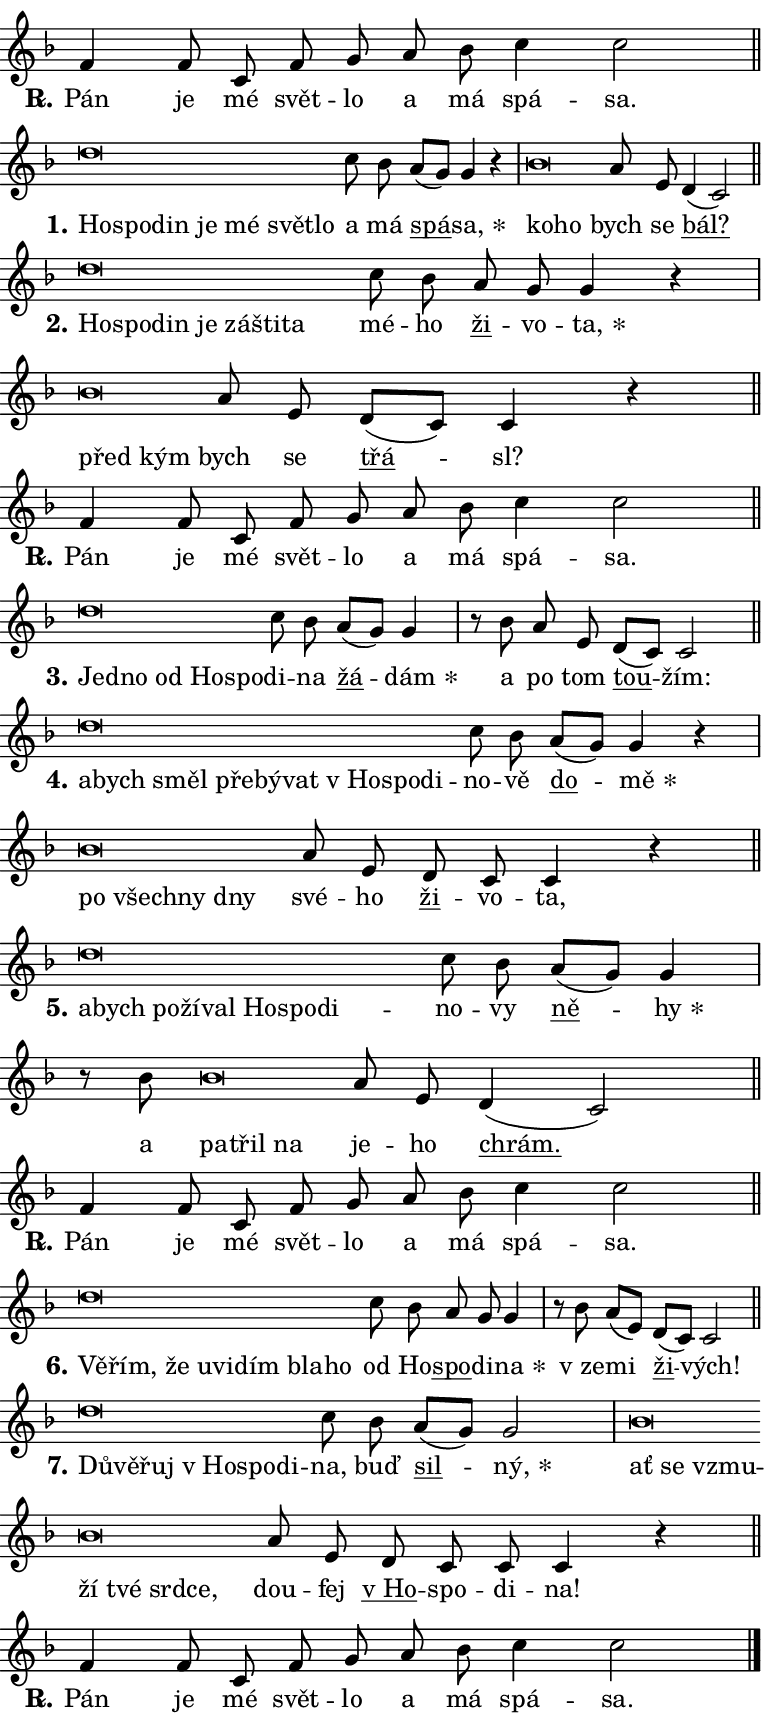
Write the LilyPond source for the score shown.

\version "2.24.0"
\header { tagline = "" }
\paper {
  indent = 0\cm
  top-margin = 0\cm
  right-margin = 0.13\cm % to fit lyric hyphens
  bottom-margin = 0\cm
  left-margin = 0\cm
  paper-width = 13\cm
  page-breaking = #ly:one-page-breaking
  system-system-spacing.basic-distance = #11
  score-system-spacing.basic-distance = #11
  ragged-last = ##f
}


%% Author: Thomas Morley
%% https://lists.gnu.org/archive/html/lilypond-user/2020-05/msg00002.html
#(define (line-position grob)
"Returns position of @var[grob} in current system:
   @code{'start}, if at first time-step
   @code{'end}, if at last time-step
   @code{'middle} otherwise
"
  (let* ((col (ly:item-get-column grob))
         (ln (ly:grob-object col 'left-neighbor))
         (rn (ly:grob-object col 'right-neighbor))
         (col-to-check-left (if (ly:grob? ln) ln col))
         (col-to-check-right (if (ly:grob? rn) rn col))
         (break-dir-left
           (and
             (ly:grob-property col-to-check-left 'non-musical #f)
             (ly:item-break-dir col-to-check-left)))
         (break-dir-right
           (and
             (ly:grob-property col-to-check-right 'non-musical #f)
             (ly:item-break-dir col-to-check-right))))
        (cond ((eqv? 1 break-dir-left) 'start)
              ((eqv? -1 break-dir-right) 'end)
              (else 'middle))))

#(define (tranparent-at-line-position vctor)
  (lambda (grob)
  "Relying on @code{line-position} select the relevant enry from @var{vctor}.
Used to determine transparency,"
    (case (line-position grob)
      ((end) (not (vector-ref vctor 0)))
      ((middle) (not (vector-ref vctor 1)))
      ((start) (not (vector-ref vctor 2))))))

noteHeadBreakVisibility =
#(define-music-function (break-visibility)(vector?)
"Makes @code{NoteHead}s transparent relying on @var{break-visibility}"
#{
  \override NoteHead.transparent =
    #(tranparent-at-line-position break-visibility)
#})

#(define delete-ledgers-for-transparent-note-heads
  (lambda (grob)
    "Reads whether a @code{NoteHead} is transparent.
If so this @code{NoteHead} is removed from @code{'note-heads} from
@var{grob}, which is supposed to be @code{LedgerLineSpanner}.
As a result ledgers are not printed for this @code{NoteHead}"
    (let* ((nhds-array (ly:grob-object grob 'note-heads))
           (nhds-list
             (if (ly:grob-array? nhds-array)
                 (ly:grob-array->list nhds-array)
                 '()))
           ;; Relies on the transparent-property being done before
           ;; Staff.LedgerLineSpanner.after-line-breaking is executed.
           ;; This is fragile ...
           (to-keep
             (remove
               (lambda (nhd)
                 (ly:grob-property nhd 'transparent #f))
               nhds-list)))
      ;; TODO find a better method to iterate over grob-arrays, similiar
      ;; to filter/remove etc for lists
      ;; For now rebuilt from scratch
      (set! (ly:grob-object grob 'note-heads)  '())
      (for-each
        (lambda (nhd)
          (ly:pointer-group-interface::add-grob grob 'note-heads nhd))
        to-keep))))

squashNotes = {
  \override NoteHead.X-extent = #'(-0.2 . 0.2)
  \override NoteHead.Y-extent = #'(-0.75 . 0)
  \override NoteHead.stencil =
    #(lambda (grob)
       (let ((pos (ly:grob-property grob 'staff-position)))
         (begin
           (if (< pos -7) (display "ERROR: Lower brevis then expected\n") (display ""))
           (if (<= pos -6) ly:text-interface::print ly:note-head::print))))
}
unSquashNotes = {
  \revert NoteHead.X-extent
  \revert NoteHead.Y-extent
  \revert NoteHead.stencil
}

hideNotes = \noteHeadBreakVisibility #begin-of-line-visible
unHideNotes = \noteHeadBreakVisibility #all-visible

% work-around for resetting accidentals
% https://lilypond.org/doc/v2.23/Documentation/notation/displaying-rhythms#unmetered-music
cadenzaMeasure = {
  \cadenzaOff
  \partial 1024 s1024
  \cadenzaOn
}

#(define-markup-command (accent layout props text) (markup?)
  "Underline accented syllable"
  (interpret-markup layout props
    #{\markup \override #'(offset . 4.3) \underline { #text }#}))

responsum = \markup \concat {
  "R" \hspace #-1.05 \path #0.1 #'((moveto 0 0.07) (lineto 0.9 0.8)) \hspace #0.05 "."
}

spaceSize = #0.6828661417322834 % exact space size for TeX Gyre Schola

\layout {
  \context {
    \Staff
    \remove "Time_signature_engraver"
    \override LedgerLineSpanner.after-line-breaking = #delete-ledgers-for-transparent-note-heads
  }
  \context {
    \Lyrics {
      \override LyricSpace.minimum-distance = \spaceSize
      \override LyricText.font-name = #"TeX Gyre Schola"
      \override LyricText.font-size = 1
      \override StanzaNumber.font-name = #"TeX Gyre Schola Bold"
      \override StanzaNumber.font-size = 1
    }
  }
  \context {
    \Score 
    \override NoteHead.text =
      #(lambda (grob) 
        (let ((pos (ly:grob-property grob 'staff-position)))
          #{\markup {
            \combine
              \halign #-0.55 \raise #(if (= pos -6) 0 0.5) \override #'(thickness . 2) \draw-line #'(3.2 . 0)
              \musicglyph "noteheads.sM1"
          }#}))
  }
}

% magnetic-lyrics.ily
%
%   written by
%     Jean Abou Samra <jean@abou-samra.fr>
%     Werner Lemberg <wl@gnu.org>
%
%   adapted by
%     Jiri Hon <jiri.hon@gmail.com>
%
% Version 2022-Apr-15

% https://www.mail-archive.com/lilypond-user@gnu.org/msg149350.html

#(define (Left_hyphen_pointer_engraver context)
   "Collect syllable-hyphen-syllable occurrences in lyrics and store
them in properties.  This engraver only looks to the left.  For
example, if the lyrics input is @code{foo -- bar}, it does the
following.

@itemize @bullet
@item
Set the @code{text} property of the @code{LyricHyphen} grob between
@q{foo} and @q{bar} to @code{foo}.

@item
Set the @code{left-hyphen} property of the @code{LyricText} grob with
text @q{foo} to the @code{LyricHyphen} grob between @q{foo} and
@q{bar}.
@end itemize

Use this auxiliary engraver in combination with the
@code{lyric-@/text::@/apply-@/magnetic-@/offset!} hook."
   (let ((hyphen #f)
         (text #f))
     (make-engraver
      (acknowledgers
       ((lyric-syllable-interface engraver grob source-engraver)
        (set! text grob)))
      (end-acknowledgers
       ((lyric-hyphen-interface engraver grob source-engraver)
        ;(when (not (grob::has-interface grob 'lyric-space-interface))
          (set! hyphen grob)));)
      ((stop-translation-timestep engraver)
       (when (and text hyphen)
         (ly:grob-set-object! text 'left-hyphen hyphen))
       (set! text #f)
       (set! hyphen #f)))))

#(define (lyric-text::apply-magnetic-offset! grob)
   "If the space between two syllables is less than the value in
property @code{LyricText@/.details@/.squash-threshold}, move the right
syllable to the left so that it gets concatenated with the left
syllable.

Use this function as a hook for
@code{LyricText@/.after-@/line-@/breaking} if the
@code{Left_@/hyphen_@/pointer_@/engraver} is active."
   (let ((hyphen (ly:grob-object grob 'left-hyphen #f)))
     (when hyphen
       (let ((left-text (ly:spanner-bound hyphen LEFT)))
         (when (grob::has-interface left-text 'lyric-syllable-interface)
           (let* ((common (ly:grob-common-refpoint grob left-text X))
                  (this-x-ext (ly:grob-extent grob common X))
                  (left-x-ext
                   (begin
                     ;; Trigger magnetism for left-text.
                     (ly:grob-property left-text 'after-line-breaking)
                     (ly:grob-extent left-text common X)))
                  ;; `delta` is the gap width between two syllables.
                  (delta (- (interval-start this-x-ext)
                            (interval-end left-x-ext)))
                  (details (ly:grob-property grob 'details))
                  (threshold (assoc-get 'squash-threshold details 0.2)))
             (when (< delta threshold)
               (let* (;; We have to manipulate the input text so that
                      ;; ligatures crossing syllable boundaries are not
                      ;; disabled.  For languages based on the Latin
                      ;; script this is essentially a beautification.
                      ;; However, for non-Western scripts it can be a
                      ;; necessity.
                      (lt (ly:grob-property left-text 'text))
                      (rt (ly:grob-property grob 'text))
                      (is-space (grob::has-interface hyphen 'lyric-space-interface))
                      (space (if is-space " " ""))
                      (extra-delta (if is-space spaceSize 0))
                      ;; Append new syllable.
                      (ltrt-space (if (and (string? lt) (string? rt))
                                (string-append lt space rt)
                                (make-concat-markup (list lt space rt))))
                      ;; Right-align `ltrt` to the right side.
                      (ltrt-space-markup (grob-interpret-markup
                               grob
                               (make-translate-markup
                                (cons (interval-length this-x-ext) 0)
                                (make-right-align-markup ltrt-space)))))
                 (begin
                   ;; Don't print `left-text`.
                   (ly:grob-set-property! left-text 'stencil #f)
                   ;; Set text and stencil (which holds all collected
                   ;; syllables so far) and shift it to the left.
                   (ly:grob-set-property! grob 'text ltrt-space)
                   (ly:grob-set-property! grob 'stencil ltrt-space-markup)
                   (ly:grob-translate-axis! grob (- (- delta extra-delta)) X))))))))))


#(define (lyric-hyphen::displace-bounds-first grob)
   ;; Make very sure this callback isn't triggered too early.
   (let ((left (ly:spanner-bound grob LEFT))
         (right (ly:spanner-bound grob RIGHT)))
     (ly:grob-property left 'after-line-breaking)
     (ly:grob-property right 'after-line-breaking)
     (ly:lyric-hyphen::print grob)))

squashThreshold = #0.4

\layout {
  \context {
    \Lyrics
    \consists #Left_hyphen_pointer_engraver
    \override LyricText.after-line-breaking =
      #lyric-text::apply-magnetic-offset!
    \override LyricHyphen.stencil = #lyric-hyphen::displace-bounds-first
    \override LyricText.details.squash-threshold = \squashThreshold
    \override LyricHyphen.minimum-distance = 0
    \override LyricHyphen.minimum-length = \squashThreshold
  }
}

squashText = \override LyricText.details.squash-threshold = 9999
unSquashText = \override LyricText.details.squash-threshold = \squashThreshold

leftText = \override LyricText.self-alignment-X = #LEFT
unLeftText = \revert LyricText.self-alignment-X

starOffset = #(lambda (grob) 
                (let ((x_offset (ly:self-alignment-interface::aligned-on-x-parent grob)))
                  (if (= x_offset 0) 0 (+ x_offset 1.2))))

star = #(define-music-function (syllable)(string?)
"Append star separator at the end of a syllable"
#{
  \once \override LyricText.X-offset = #starOffset
  \lyricmode { \markup {
    #syllable
    \override #'((font-name . "TeX Gyre Schola Bold")) \hspace #0.2 \lower #0.65 \larger "*"
  } }
#})

starAccent = #(define-music-function (syllable)(string?)
"Append star separator at the end of a syllable and make accent"
#{
  \once \override LyricText.X-offset = #starOffset
  \lyricmode { \markup {
    \accent #syllable
    \override #'((font-name . "TeX Gyre Schola Bold")) \hspace #0.2 \lower #0.65 \larger "*"
  } }
#})

breath = #(define-music-function (syllable)(string?)
"Append breathing indicator at the end of a syllable"
#{
  \lyricmode { \markup { #syllable "+" } }
#})

optionalBreath = #(define-music-function (syllable)(string?)
"Append optional breathing indicator at the end of a syllable"
#{
  \lyricmode { \markup { #syllable "(+)" } }
#})


\score {
    <<
        \new Voice = "melody" { \cadenzaOn \key f \major \relative { f'4 f8 c f g a bes \bar "" c4 c2 \cadenzaMeasure \bar "||" \break } }
        \new Lyrics \lyricsto "melody" { \lyricmode { \set stanza = \responsum
Pán je mé svět -- lo a má spá -- sa. } }
    >>
    \layout {}
}

\score {
    <<
        \new Voice = "melody" { \cadenzaOn \key f \major \relative { \squashNotes d''\breve*1/16 \hideNotes \breve*1/16 \bar "" \breve*1/16 \bar "" \breve*1/16 \bar "" \breve*1/16 \bar "" \breve*1/16 \breve*1/16 \bar "" \unHideNotes \unSquashNotes c8 bes \bar "" a[( g)] g4 r \cadenzaMeasure \bar "|" \squashNotes bes\breve*1/16 \hideNotes \breve*1/16 \bar "" \unHideNotes \unSquashNotes a8 e \bar "" d4( c2) \cadenzaMeasure \bar "||" \break } }
        \new Lyrics \lyricsto "melody" { \lyricmode { \set stanza = "1."
\leftText Ho -- \squashText spo -- din je mé svět -- lo \unLeftText \unSquashText a má \markup \accent spá -- \star sa, \leftText ko -- \squashText ho \unLeftText \unSquashText bych se \markup \accent bál? } }
    >>
    \layout {}
}

\score {
    <<
        \new Voice = "melody" { \cadenzaOn \key f \major \relative { \squashNotes d''\breve*1/16 \hideNotes \breve*1/16 \bar "" \breve*1/16 \bar "" \breve*1/16 \bar "" \breve*1/16 \bar "" \breve*1/16 \breve*1/16 \bar "" \unHideNotes \unSquashNotes c8 bes \bar "" a g g4 r \cadenzaMeasure \bar "|" \squashNotes bes\breve*1/16 \hideNotes \breve*1/16 \bar "" \unHideNotes \unSquashNotes a8 e \bar "" d[( c)] c4 r \cadenzaMeasure \bar "||" \break } }
        \new Lyrics \lyricsto "melody" { \lyricmode { \set stanza = "2."
\leftText Ho -- \squashText spo -- din je zá -- šti -- ta \unLeftText \unSquashText mé -- ho \markup \accent ži -- vo -- \star ta, \leftText před \squashText kým \unLeftText \unSquashText bych se \markup \accent třá -- sl? } }
    >>
    \layout {}
}

\score {
    <<
        \new Voice = "melody" { \cadenzaOn \key f \major \relative { f'4 f8 c f g a bes \bar "" c4 c2 \cadenzaMeasure \bar "||" \break } }
        \new Lyrics \lyricsto "melody" { \lyricmode { \set stanza = \responsum
Pán je mé svět -- lo a má spá -- sa. } }
    >>
    \layout {}
}

\score {
    <<
        \new Voice = "melody" { \cadenzaOn \key f \major \relative { \squashNotes d''\breve*1/16 \hideNotes \breve*1/16 \bar "" \breve*1/16 \bar "" \breve*1/16 \breve*1/16 \bar "" \unHideNotes \unSquashNotes c8 bes \bar "" a[( g)] g4 \cadenzaMeasure \bar "|" r8 bes a8 e \bar "" d[( c)] c2 \cadenzaMeasure \bar "||" \break } }
        \new Lyrics \lyricsto "melody" { \lyricmode { \set stanza = "3."
\leftText Jed -- \squashText no od Ho -- spo -- \unLeftText \unSquashText di -- na \markup \accent žá -- \star dám a po tom \markup \accent tou -- žím: } }
    >>
    \layout {}
}

\score {
    <<
        \new Voice = "melody" { \cadenzaOn \key f \major \relative { \squashNotes d''\breve*1/16 \hideNotes \breve*1/16 \bar "" \breve*1/16 \bar "" \breve*1/16 \bar "" \breve*1/16 \bar "" \breve*1/16 \bar "" \breve*1/16 \bar "" \breve*1/16 \breve*1/16 \bar "" \unHideNotes \unSquashNotes c8 bes \bar "" a[( g)] g4 r \cadenzaMeasure \bar "|" \squashNotes bes\breve*1/16 \hideNotes \breve*1/16 \bar "" \breve*1/16 \breve*1/16 \bar "" \unHideNotes \unSquashNotes a8 e \bar "" d c c4 r \cadenzaMeasure \bar "||" \break } }
        \new Lyrics \lyricsto "melody" { \lyricmode { \set stanza = "4."
\leftText a -- \squashText bych směl pře -- bý -- vat "v Ho" -- spo -- di -- \unLeftText \unSquashText no -- vě \markup \accent do -- \star mě \leftText po \squashText všech -- ny dny \unLeftText \unSquashText své -- ho \markup \accent ži -- vo -- ta, } }
    >>
    \layout {}
}

\score {
    <<
        \new Voice = "melody" { \cadenzaOn \key f \major \relative { \squashNotes d''\breve*1/16 \hideNotes \breve*1/16 \bar "" \breve*1/16 \bar "" \breve*1/16 \bar "" \breve*1/16 \bar "" \breve*1/16 \bar "" \breve*1/16 \breve*1/16 \bar "" \unHideNotes \unSquashNotes c8 bes \bar "" a[( g)] g4 \cadenzaMeasure \bar "|" r8 bes \squashNotes bes\breve*1/16 \hideNotes \breve*1/16 \breve*1/16 \bar "" \unHideNotes \unSquashNotes a8 e \bar "" d4( c2) \cadenzaMeasure \bar "||" \break } }
        \new Lyrics \lyricsto "melody" { \lyricmode { \set stanza = "5."
\leftText a -- \squashText bych po -- ží -- val Ho -- spo -- di -- \unLeftText \unSquashText no -- vy \markup \accent ně -- \star hy a \leftText pa -- \squashText třil na \unLeftText \unSquashText je -- ho \markup \accent chrám. } }
    >>
    \layout {}
}

\score {
    <<
        \new Voice = "melody" { \cadenzaOn \key f \major \relative { f'4 f8 c f g a bes \bar "" c4 c2 \cadenzaMeasure \bar "||" \break } }
        \new Lyrics \lyricsto "melody" { \lyricmode { \set stanza = \responsum
Pán je mé svět -- lo a má spá -- sa. } }
    >>
    \layout {}
}

\score {
    <<
        \new Voice = "melody" { \cadenzaOn \key f \major \relative { \squashNotes d''\breve*1/16 \hideNotes \breve*1/16 \bar "" \breve*1/16 \bar "" \breve*1/16 \bar "" \breve*1/16 \bar "" \breve*1/16 \bar "" \breve*1/16 \breve*1/16 \bar "" \unHideNotes \unSquashNotes c8 bes \bar "" a g g4 \cadenzaMeasure \bar "|" r8 bes a8[( e)] \bar "" d[( c)] c2 \cadenzaMeasure \bar "||" \break } }
        \new Lyrics \lyricsto "melody" { \lyricmode { \set stanza = "6."
\leftText Vě -- \squashText řím, že u -- vi -- dím bla -- ho \unLeftText \unSquashText od Ho -- \markup \accent spo -- di -- \star na "v ze" -- mi \markup \accent ži -- vých! } }
    >>
    \layout {}
}

\score {
    <<
        \new Voice = "melody" { \cadenzaOn \key f \major \relative { \squashNotes d''\breve*1/16 \hideNotes \breve*1/16 \bar "" \breve*1/16 \bar "" \breve*1/16 \bar "" \breve*1/16 \breve*1/16 \bar "" \unHideNotes \unSquashNotes c8 bes \bar "" a[( g)] g2 \cadenzaMeasure \bar "|" \squashNotes bes\breve*1/16 \hideNotes \breve*1/16 \bar "" \breve*1/16 \bar "" \breve*1/16 \bar "" \breve*1/16 \bar "" \breve*1/16 \breve*1/16 \bar "" \unHideNotes \unSquashNotes a8 e \bar "" d c c c4 r \cadenzaMeasure \bar "||" \break } }
        \new Lyrics \lyricsto "melody" { \lyricmode { \set stanza = "7."
\leftText Dů -- \squashText vě -- řuj "v Ho" -- spo -- di -- \unLeftText \unSquashText na, buď \markup \accent sil -- \star ný, \leftText ať \squashText se vzmu -- ží tvé srd -- ce, \unLeftText \unSquashText dou -- fej \markup \accent "v Ho" -- spo -- di -- na! } }
    >>
    \layout {}
}

\score {
    <<
        \new Voice = "melody" { \cadenzaOn \key f \major \relative { f'4 f8 c f g a bes \bar "" c4 c2 \cadenzaMeasure \bar "||" \break } \bar "|." }
        \new Lyrics \lyricsto "melody" { \lyricmode { \set stanza = \responsum
Pán je mé svět -- lo a má spá -- sa. } }
    >>
    \layout {}
}
